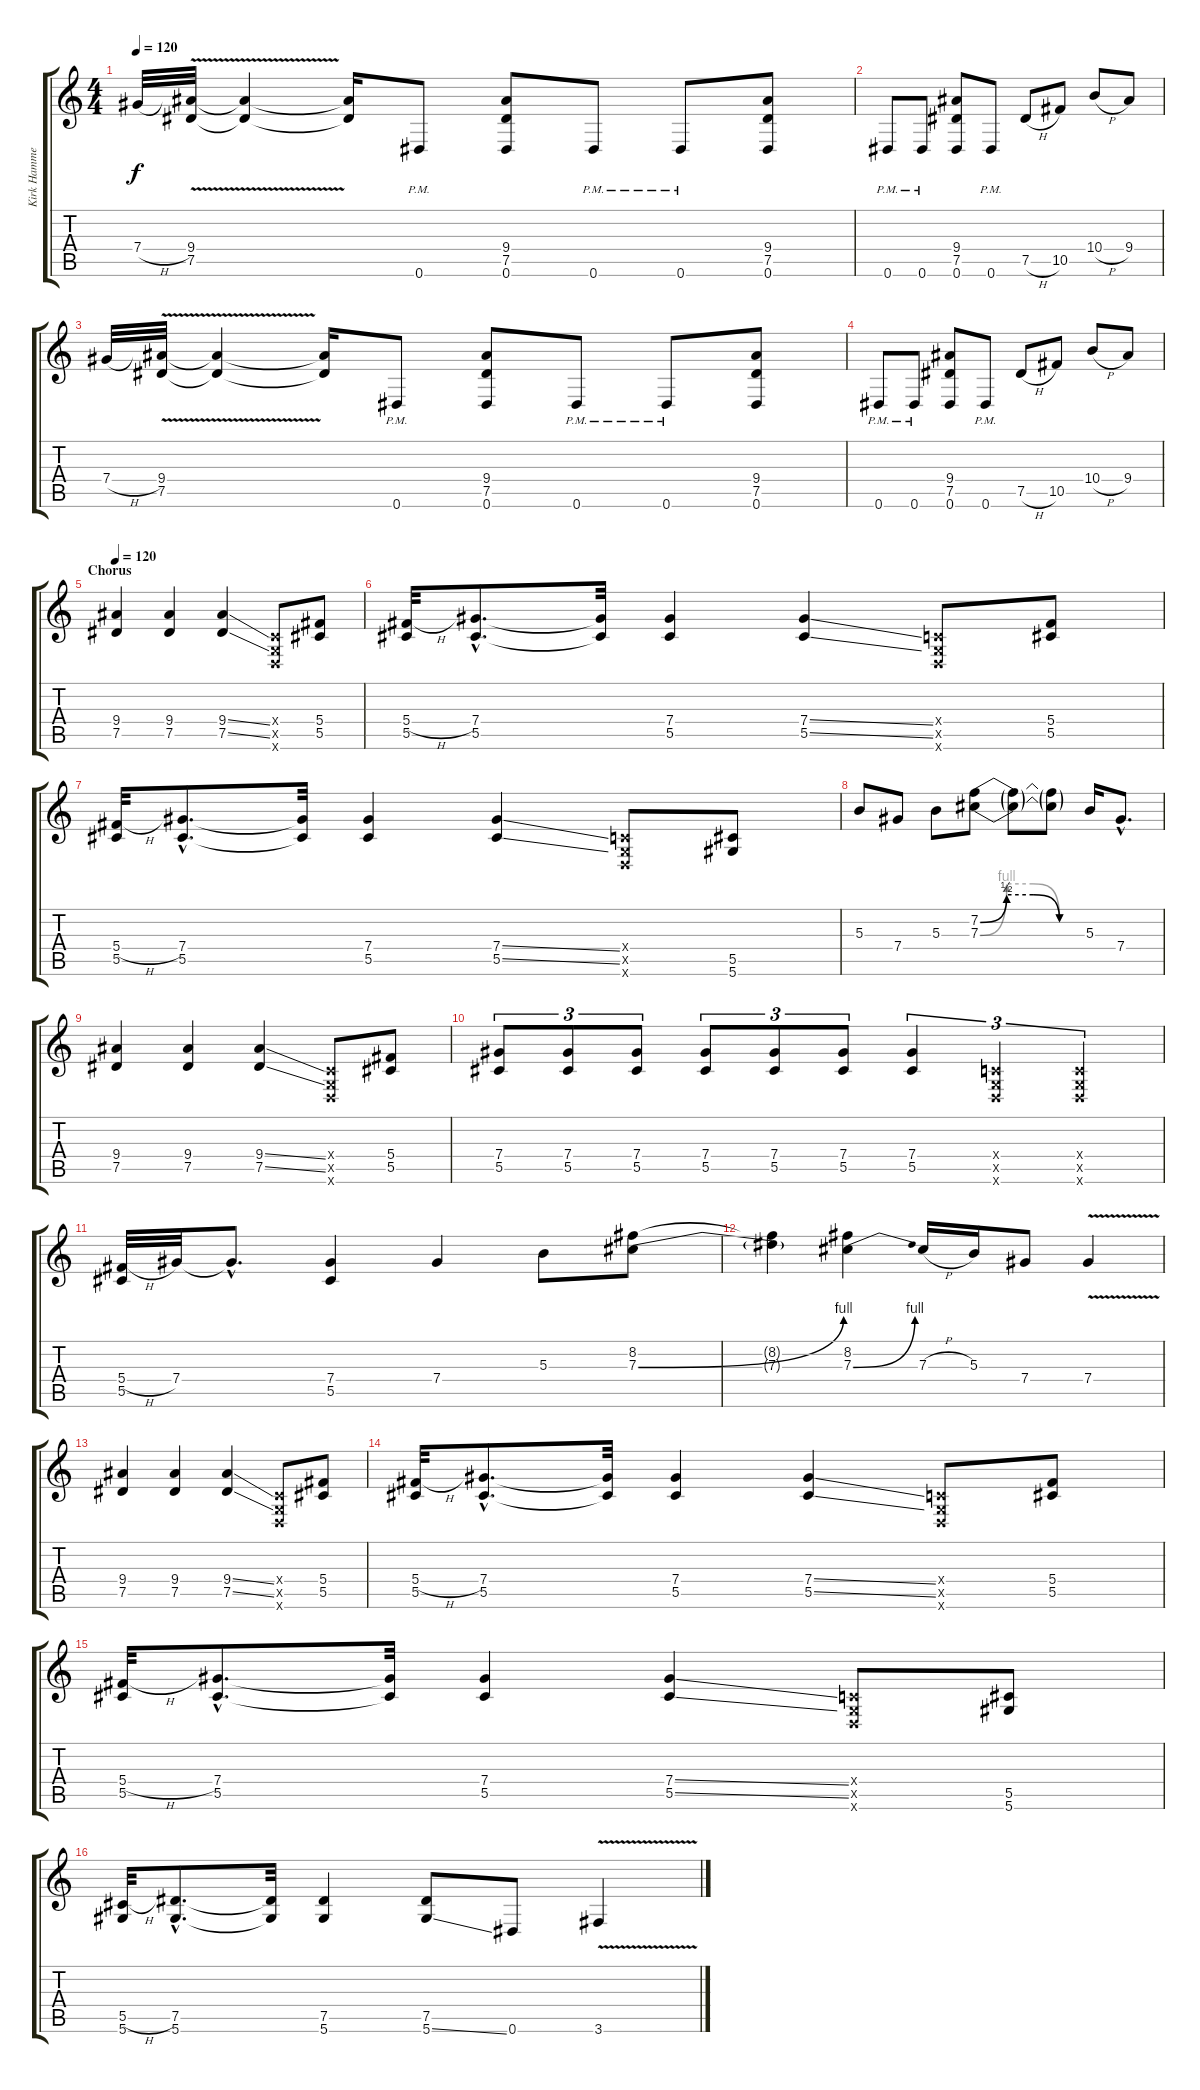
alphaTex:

\track ("Kirk Hammett distortion" "Kirk Hamme") {instrument distortionguitar}
\staff {score tabs}
\tuning (Eb4 Bb3 Gb3 Db3 Ab2 Eb2) {hide}
\ts (4 4)
\tempo 120
\clef g2
\ks c
7.4{h}.32{dy f} (9.4{v} 7.5{v}).32 (9.4{t} 7.5{t}).4 (9.4{t} 7.5{t}).16 0.6{pm}.8 (9.4 7.5 0.6).8 0.6{pm}.8 0.6{pm}.8 (9.4 7.5 0.6).8 |
0.6{pm}.8 0.6{pm}.8 (9.4 7.5 0.6).8 0.6{pm}.8 7.5{h}.8 10.5.8 10.4{h}.8 9.4.8 |
7.4{h}.32 (9.4{v} 7.5{v}).32 (9.4{t} 7.5{t}).4 (9.4{t} 7.5{t}).16 0.6{pm}.8 (9.4 7.5 0.6).8 0.6{pm}.8 0.6{pm}.8 (9.4 7.5 0.6).8 |
0.6{pm}.8 0.6{pm}.8 (9.4 7.5 0.6).8 0.6{pm}.8 7.5{h}.8 10.5.8 10.4{h}.8 9.4.8 |
\section ("" "Chorus")
\tempo 120
(9.4 7.5).4 (9.4 7.5).4 (9.4{ss} 7.5{ss}).4 (-1.4{x} -1.5{x} -1.6{x}).8 (5.4 5.5).8 |
(5.4{h} 5.5).32 (7.4{hac} 5.5{hac}).8{d} (7.4{t} 5.5{t}).32 (7.4 5.5).4 (7.4{ss} 5.5{ss}).4 (-1.4{x} -1.5{x} -1.6{x}).8 (5.4 5.5).8 |
(5.4{h} 5.5).32 (7.4{hac} 5.5{hac}).8{d} (7.4{t} 5.5{t}).32 (7.4 5.5).4 (7.4{ss} 5.5{ss}).4 (-1.4{x} -1.5{x} -1.6{x}).8 (5.5 5.6).8 |
5.3.8 7.4.8 5.3.8 (7.2{be (custom 0 0 15 2 30 2 45 0 60 0)} 7.3{be (custom 0 0 15 4 30 4 45 0 60 0)}).8 (7.2{t} 7.3{t}).8 (7.2{t} 7.3{t}).8 5.3.16 7.4{hac}.8{d} |
(9.4 7.5).4 (9.4 7.5).4 (9.4{ss} 7.5{ss}).4 (-1.4{x} -1.5{x} -1.6{x}).8 (5.4 5.5).8 |
(7.4 5.5).8{tu (3 2)} (7.4 5.5).8{tu (3 2)} (7.4 5.5).8{tu (3 2)} (7.4 5.5).8{tu (3 2)} (7.4 5.5).8{tu (3 2)} (7.4 5.5).8{tu (3 2)} (7.4 5.5).4{tu (3 2)} (-1.4{x} -1.5{x} -1.6{x}).4{tu (3 2)} (-1.4{x} -1.5{x} -1.6{x}).4{tu (3 2)} |
(5.4{h} 5.5).32 7.4.32 7.4{hac t}.8{d} (7.4 5.5).4 7.4.4 5.3.8 (8.2 7.3{be (bend 0 0 60 4)}).8 |
(8.2{t} 7.3{t}).4 (8.2 7.3{be (bend 0 0 60 4)}).4 7.3{h}.16 5.3.16 7.4.8 7.4{v}.4 |
(9.4 7.5).4 (9.4 7.5).4 (9.4{ss} 7.5{ss}).4 (-1.4{x} -1.5{x} -1.6{x}).8 (5.4 5.5).8 |
(5.4{h} 5.5).32 (7.4{hac} 5.5{hac}).8{d} (7.4{t} 5.5{t}).32 (7.4 5.5).4 (7.4{ss} 5.5{ss}).4 (-1.4{x} -1.5{x} -1.6{x}).8 (5.4 5.5).8 |
(5.4{h} 5.5).32 (7.4{hac} 5.5{hac}).8{d} (7.4{t} 5.5{t}).32 (7.4 5.5).4 (7.4{ss} 5.5{ss}).4 (-1.4{x} -1.5{x} -1.6{x}).8 (5.5 5.6).8 |
(5.5{h} 5.6).32 (7.5{hac} 5.6{hac}).8{d} (7.5{t} 5.6{t}).32 (7.5 5.6).4 (7.5{ss} 5.6{ss}).8 0.6.8 3.6{v}.4
